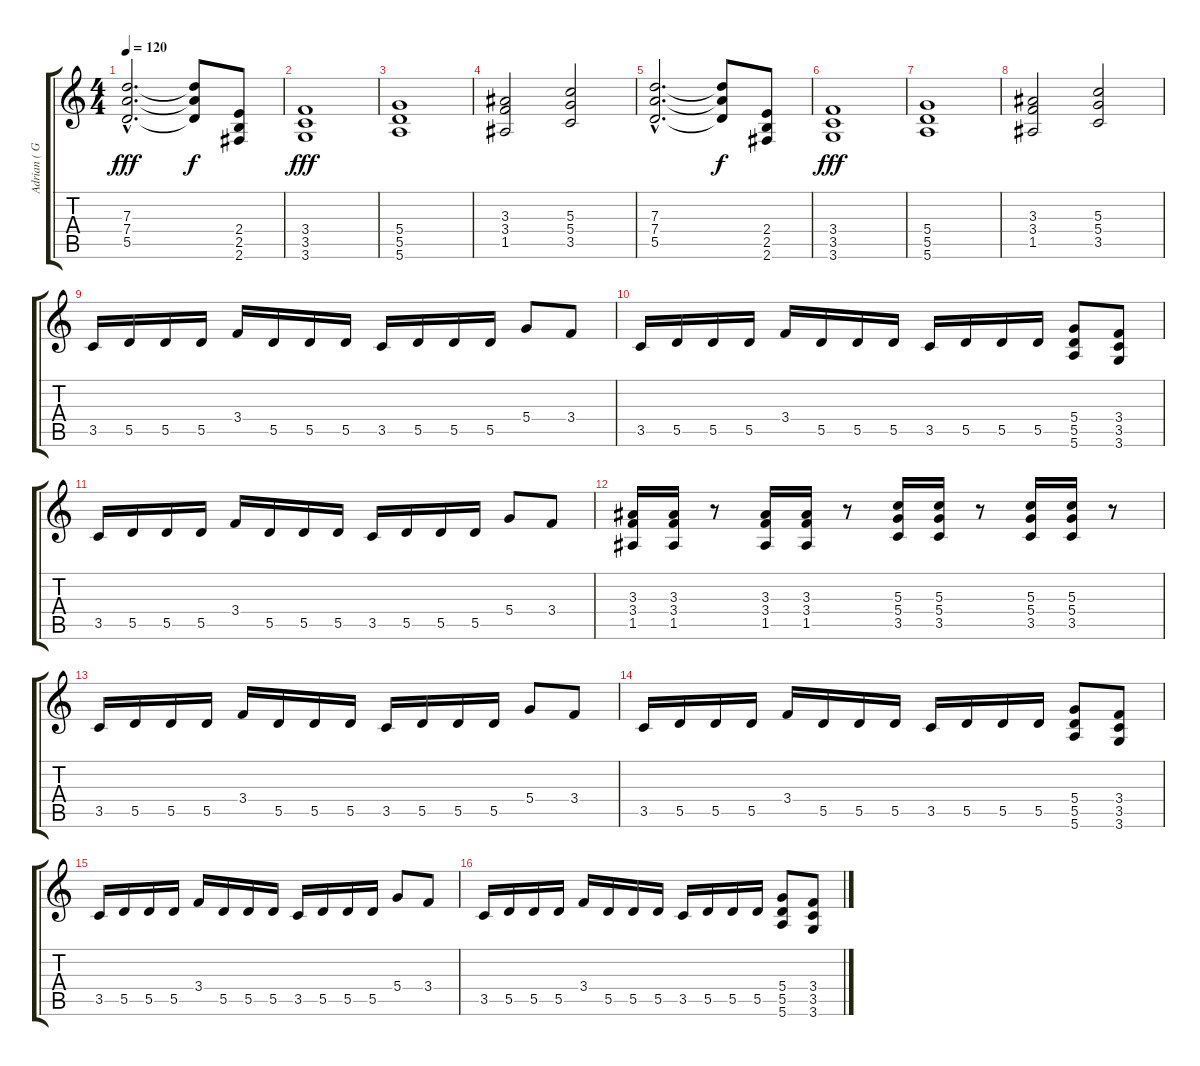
\track ("Adrian ( Guitar II )" "Adrian ( G") {instrument distortionguitar}
\staff {score tabs}
\tuning (E4 B3 G3 D3 A2 E2) {hide}
\ts (4 4)
\tempo 120
\clef g2
\ks c
(7.3{hac} 7.4{hac} 5.5{hac}).2{d dy fff} (7.3{t} 7.4{t} 5.5{t}).8{dy f} (2.4 2.5 2.6).8 |
(3.4 3.5 3.6).1{dy fff} |
(5.4 5.5 5.6).1 |
(3.3 3.4 1.5).2 (5.3 5.4 3.5).2 |
(7.3{hac} 7.4{hac} 5.5{hac}).2{d} (7.3{t} 7.4{t} 5.5{t}).8{dy f} (2.4 2.5 2.6).8 |
(3.4 3.5 3.6).1{dy fff} |
(5.4 5.5 5.6).1 |
(3.3 3.4 1.5).2 (5.3 5.4 3.5).2 |
3.5.16 5.5.16 5.5.16 5.5.16 3.4.16 5.5.16 5.5.16 5.5.16 3.5.16 5.5.16 5.5.16 5.5.16 5.4.8 3.4.8 |
3.5.16 5.5.16 5.5.16 5.5.16 3.4.16 5.5.16 5.5.16 5.5.16 3.5.16 5.5.16 5.5.16 5.5.16 (5.4 5.5 5.6).8 (3.4 3.5 3.6).8 |
3.5.16 5.5.16 5.5.16 5.5.16 3.4.16 5.5.16 5.5.16 5.5.16 3.5.16 5.5.16 5.5.16 5.5.16 5.4.8 3.4.8 |
(3.3 3.4 1.5).16 (3.3 3.4 1.5).16 r.8 (3.3 3.4 1.5).16 (3.3 3.4 1.5).16 r.8 (5.3 5.4 3.5).16 (5.3 5.4 3.5).16 r.8 (5.3 5.4 3.5).16 (5.3 5.4 3.5).16 r.8 |
3.5.16 5.5.16 5.5.16 5.5.16 3.4.16 5.5.16 5.5.16 5.5.16 3.5.16 5.5.16 5.5.16 5.5.16 5.4.8 3.4.8 |
3.5.16 5.5.16 5.5.16 5.5.16 3.4.16 5.5.16 5.5.16 5.5.16 3.5.16 5.5.16 5.5.16 5.5.16 (5.4 5.5 5.6).8 (3.4 3.5 3.6).8 |
3.5.16 5.5.16 5.5.16 5.5.16 3.4.16 5.5.16 5.5.16 5.5.16 3.5.16 5.5.16 5.5.16 5.5.16 5.4.8 3.4.8 |
3.5.16 5.5.16 5.5.16 5.5.16 3.4.16 5.5.16 5.5.16 5.5.16 3.5.16 5.5.16 5.5.16 5.5.16 (5.4 5.5 5.6).8 (3.4 3.5 3.6).8
